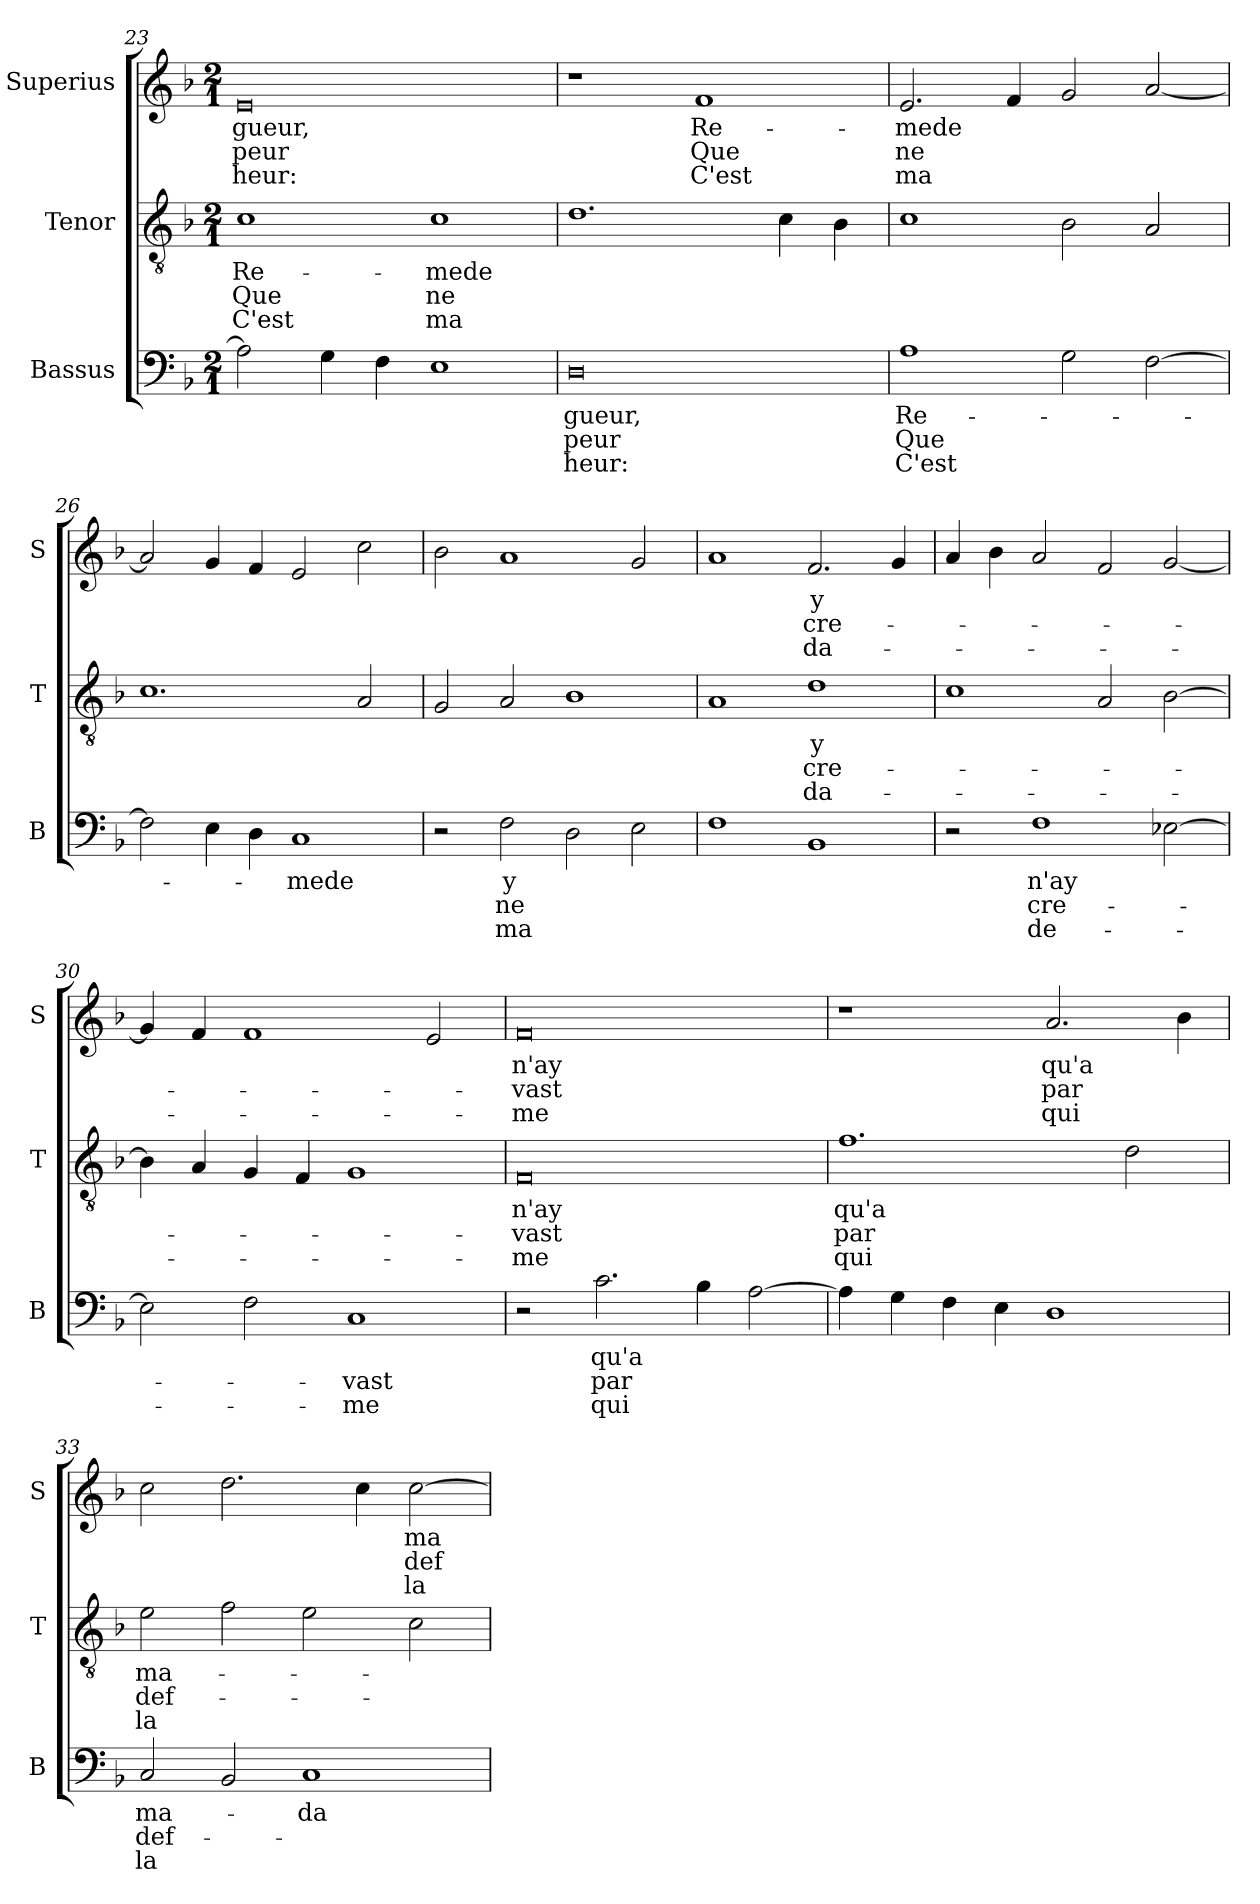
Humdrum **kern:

**kern	**text	**text	**text	**kern	**text	**text	**text	**kern	**text	**text	**text
*part3	*part3	*part3	*part3	*part2	*part2	*part2	*part2	*part1	*part1	*part1	*part1
*staff3	*staff3	*staff3	*staff3	*staff2	*staff2	*staff2	*staff2	*staff1	*staff1	*staff1	*staff1
*I"Bassus	*	*	*	*I"Tenor	*	*	*	*I"Superius	*	*	*
*I'B	*	*	*	*I'T	*	*	*	*I'S	*	*	*
*clefF4	*	*	*	*clefGv2	*	*	*	*clefG2	*	*	*
*k[b-]	*	*	*	*k[b-]	*	*	*	*k[b-]	*	*	*
*F:	*	*	*	*F:	*	*	*	*F:	*	*	*
*M2/1	*	*	*	*M2/1	*	*	*	*M2/1	*	*	*
=23	=23	=23	=23	=23	=23	=23	=23	=23	=23	=23	=23
!	!	!	!	!	!	!LO:LY:i	!LO:LY:i	!	!LO:LY:i	!LO:LY:i	!LO:LY:i
2A]	.	.	.	1c	Re-	Que	C'est	0e	-gueur,	peur	heur:
4G	.	.	.	.	.	.	.	.	.	.	.
4F	.	.	.	.	.	.	.	.	.	.	.
!	!	!	!	!	!	!LO:LY:i	!LO:LY:i	!	!	!	!
1E	.	.	.	1c	-mede	ne	ma	.	.	.	.
=24	=24	=24	=24	=24	=24	=24	=24	=24	=24	=24	=24
!	!LO:LY:i	!LO:LY:i	!LO:LY:i	!	!	!	!	!	!	!	!
0D	-gueur,	peur	heur:	1.d	.	.	.	1r	.	.	.
!	!	!	!	!	!	!	!	!	!LO:LY:i	!LO:LY:i	!LO:LY:i
.	.	.	.	.	.	.	.	1f	Re-	Que	C'est
.	.	.	.	4c	.	.	.	.	.	.	.
.	.	.	.	4B-	.	.	.	.	.	.	.
=25	=25	=25	=25	=25	=25	=25	=25	=25	=25	=25	=25
!	!LO:LY:i	!LO:LY:i	!LO:LY:i	!	!	!	!	!	!LO:LY:i	!LO:LY:i	!LO:LY:i
1A	Re-	Que	C'est	1c	.	.	.	2.e	-mede	ne	ma
.	.	.	.	.	.	.	.	4f	.	.	.
2G	.	.	.	2B-	.	.	.	2g	.	.	.
[2F	.	.	.	2A	.	.	.	[2a	.	.	.
=26	=26	=26	=26	=26	=26	=26	=26	=26	=26	=26	=26
2F]	.	.	.	1.c	.	.	.	2a]	.	.	.
4E	.	.	.	.	.	.	.	4g	.	.	.
4D	.	.	.	.	.	.	.	4f	.	.	.
!	!LO:LY:i	!	!	!	!	!	!	!	!	!	!
1C	-mede	.	.	.	.	.	.	2e	.	.	.
.	.	.	.	2A	.	.	.	2cc	.	.	.
=27	=27	=27	=27	=27	=27	=27	=27	=27	=27	=27	=27
2r	.	.	.	2G	.	.	.	2b-	.	.	.
!	!LO:LY:i	!LO:LY:i	!LO:LY:i	!	!	!	!	!	!	!	!
2F	y	ne	ma	2A	.	.	.	1a	.	.	.
2D	.	.	.	1B-	.	.	.	.	.	.	.
2E	.	.	.	.	.	.	.	2g	.	.	.
=28	=28	=28	=28	=28	=28	=28	=28	=28	=28	=28	=28
1F	.	.	.	1A	.	.	.	1a	.	.	.
!	!	!	!	!	!	!LO:LY:i	!LO:LY:i	!	!LO:LY:i	!LO:LY:i	!LO:LY:i
1BB-	.	.	.	1d	y	cre-	da-	2.f	y	cre-	da-
.	.	.	.	.	.	.	.	4g	.	.	.
=29	=29	=29	=29	=29	=29	=29	=29	=29	=29	=29	=29
2r	.	.	.	1c	.	.	.	4a	.	.	.
.	.	.	.	.	.	.	.	4b-	.	.	.
!	!LO:LY:i	!LO:LY:i	!LO:LY:i	!	!	!	!	!	!	!	!
1F	n'ay	cre-	de-	.	.	.	.	2a	.	.	.
.	.	.	.	2A	.	.	.	2f	.	.	.
[2E-X	.	.	.	[2B-	.	.	.	[2g	.	.	.
=30	=30	=30	=30	=30	=30	=30	=30	=30	=30	=30	=30
2E-]	.	.	.	4B-]	.	.	.	4g]	.	.	.
.	.	.	.	4A	.	.	.	4f	.	.	.
2F	.	.	.	4G	.	.	.	1f	.	.	.
.	.	.	.	4F	.	.	.	.	.	.	.
!	!	!LO:LY:i	!LO:LY:i	!	!	!	!	!	!	!	!
1C	.	-vast	-me	1G	.	.	.	.	.	.	.
.	.	.	.	.	.	.	.	2e	.	.	.
=31	=31	=31	=31	=31	=31	=31	=31	=31	=31	=31	=31
!	!	!	!	!	!	!LO:LY:i	!LO:LY:i	!	!LO:LY:i	!LO:LY:i	!LO:LY:i
2r	.	.	.	0F	n'ay	-vast	-me	0f	n'ay	-vast	-me
!	!LO:LY:i	!LO:LY:i	!LO:LY:i	!	!	!	!	!	!	!	!
2.c	qu'a	par	qui	.	.	.	.	.	.	.	.
4B-	.	.	.	.	.	.	.	.	.	.	.
[2A	.	.	.	.	.	.	.	.	.	.	.
=32	=32	=32	=32	=32	=32	=32	=32	=32	=32	=32	=32
!	!	!	!	!	!	!LO:LY:i	!LO:LY:i	!	!	!	!
4A]	.	.	.	1.f	qu'a	par	qui	1r	.	.	.
4G	.	.	.	.	.	.	.	.	.	.	.
4F	.	.	.	.	.	.	.	.	.	.	.
4E	.	.	.	.	.	.	.	.	.	.	.
!	!	!	!	!	!	!	!	!	!LO:LY:i	!LO:LY:i	!LO:LY:i
1D	.	.	.	.	.	.	.	2.a	qu'a	par	qui
.	.	.	.	2d	.	.	.	.	.	.	.
.	.	.	.	.	.	.	.	4b-	.	.	.
=33	=33	=33	=33	=33	=33	=33	=33	=33	=33	=33	=33
!	!LO:LY:i	!LO:LY:i	!LO:LY:i	!	!	!LO:LY:i	!LO:LY:i	!	!	!	!
2C	ma-	def-	la	2e	ma-	def-	la	2cc	.	.	.
2BB-	.	.	.	2f	.	.	.	2.dd	.	.	.
!	!LO:LY:i	!	!	!	!	!	!	!	!	!	!
1C	-da-	.	.	2e	.	.	.	.	.	.	.
.	.	.	.	.	.	.	.	4cc	.	.	.
!	!	!	!	!	!	!	!	!	!LO:LY:i	!LO:LY:i	!LO:LY:i
.	.	.	.	2c	.	.	.	[2cc	ma-	def-	la
=	=	=	=	=	=	=	=	=	=	=	=
*-	*-	*-	*-	*-	*-	*-	*-	*-	*-	*-	*-
